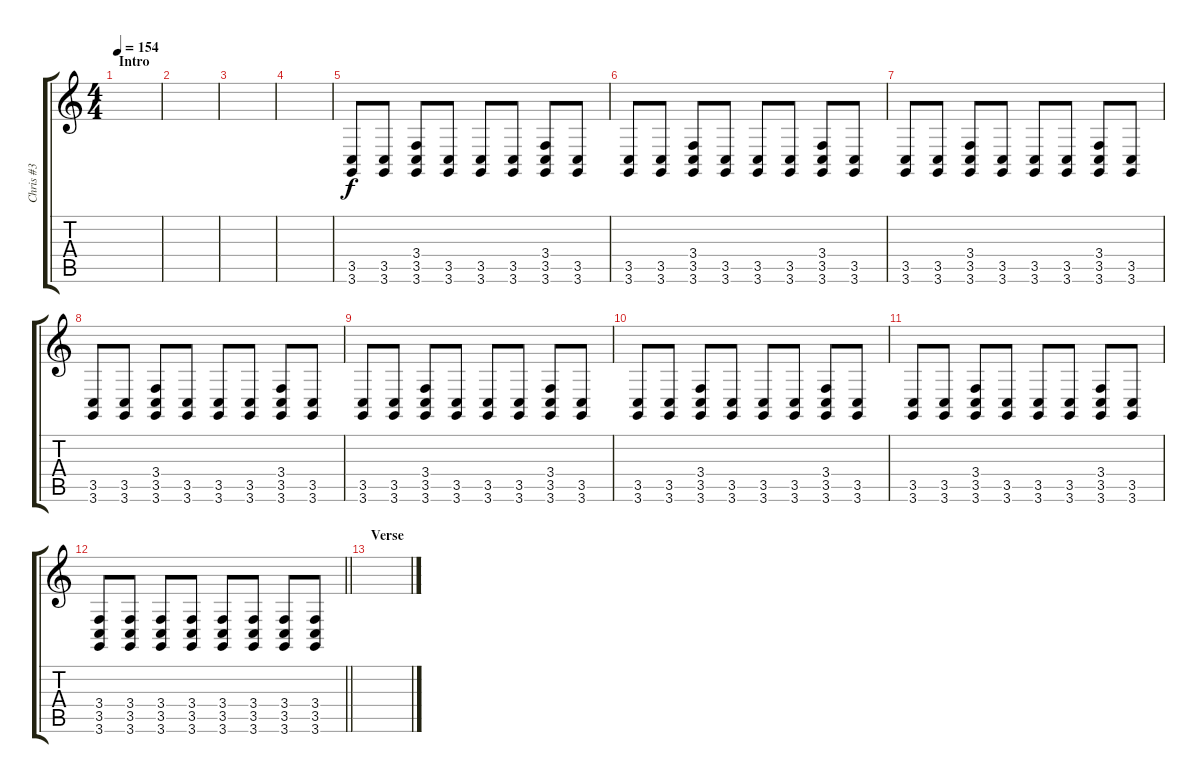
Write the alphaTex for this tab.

\track ("Chris #3" "Chris #3") {instrument melodictom}
\staff {score tabs}
\tuning (E4 B3 G3 D3 A2 E2) {hide}
\ts (4 4)
\section ("" "Intro")
\tempo 154
\clef g2
\ks c
|
|
|
|
(3.5 3.6).8 (3.5 3.6).8 (3.4 3.5 3.6).8 (3.5 3.6).8 (3.5 3.6).8 (3.5 3.6).8 (3.4 3.5 3.6).8 (3.5 3.6).8 |
(3.5 3.6).8 (3.5 3.6).8 (3.4 3.5 3.6).8 (3.5 3.6).8 (3.5 3.6).8 (3.5 3.6).8 (3.4 3.5 3.6).8 (3.5 3.6).8 |
(3.5 3.6).8 (3.5 3.6).8 (3.4 3.5 3.6).8 (3.5 3.6).8 (3.5 3.6).8 (3.5 3.6).8 (3.4 3.5 3.6).8 (3.5 3.6).8 |
(3.5 3.6).8 (3.5 3.6).8 (3.4 3.5 3.6).8 (3.5 3.6).8 (3.5 3.6).8 (3.5 3.6).8 (3.4 3.5 3.6).8 (3.5 3.6).8 |
(3.5 3.6).8 (3.5 3.6).8 (3.4 3.5 3.6).8 (3.5 3.6).8 (3.5 3.6).8 (3.5 3.6).8 (3.4 3.5 3.6).8 (3.5 3.6).8 |
(3.5 3.6).8 (3.5 3.6).8 (3.4 3.5 3.6).8 (3.5 3.6).8 (3.5 3.6).8 (3.5 3.6).8 (3.4 3.5 3.6).8 (3.5 3.6).8 |
(3.5 3.6).8 (3.5 3.6).8 (3.4 3.5 3.6).8 (3.5 3.6).8 (3.5 3.6).8 (3.5 3.6).8 (3.4 3.5 3.6).8 (3.5 3.6).8 |
\barLineRight lightlight
(3.4 3.5 3.6).8 (3.4 3.5 3.6).8 (3.4 3.5 3.6).8 (3.4 3.5 3.6).8 (3.4 3.5 3.6).8 (3.4 3.5 3.6).8 (3.4 3.5 3.6).8 (3.4 3.5 3.6).8 |
\section ("" "Verse")
